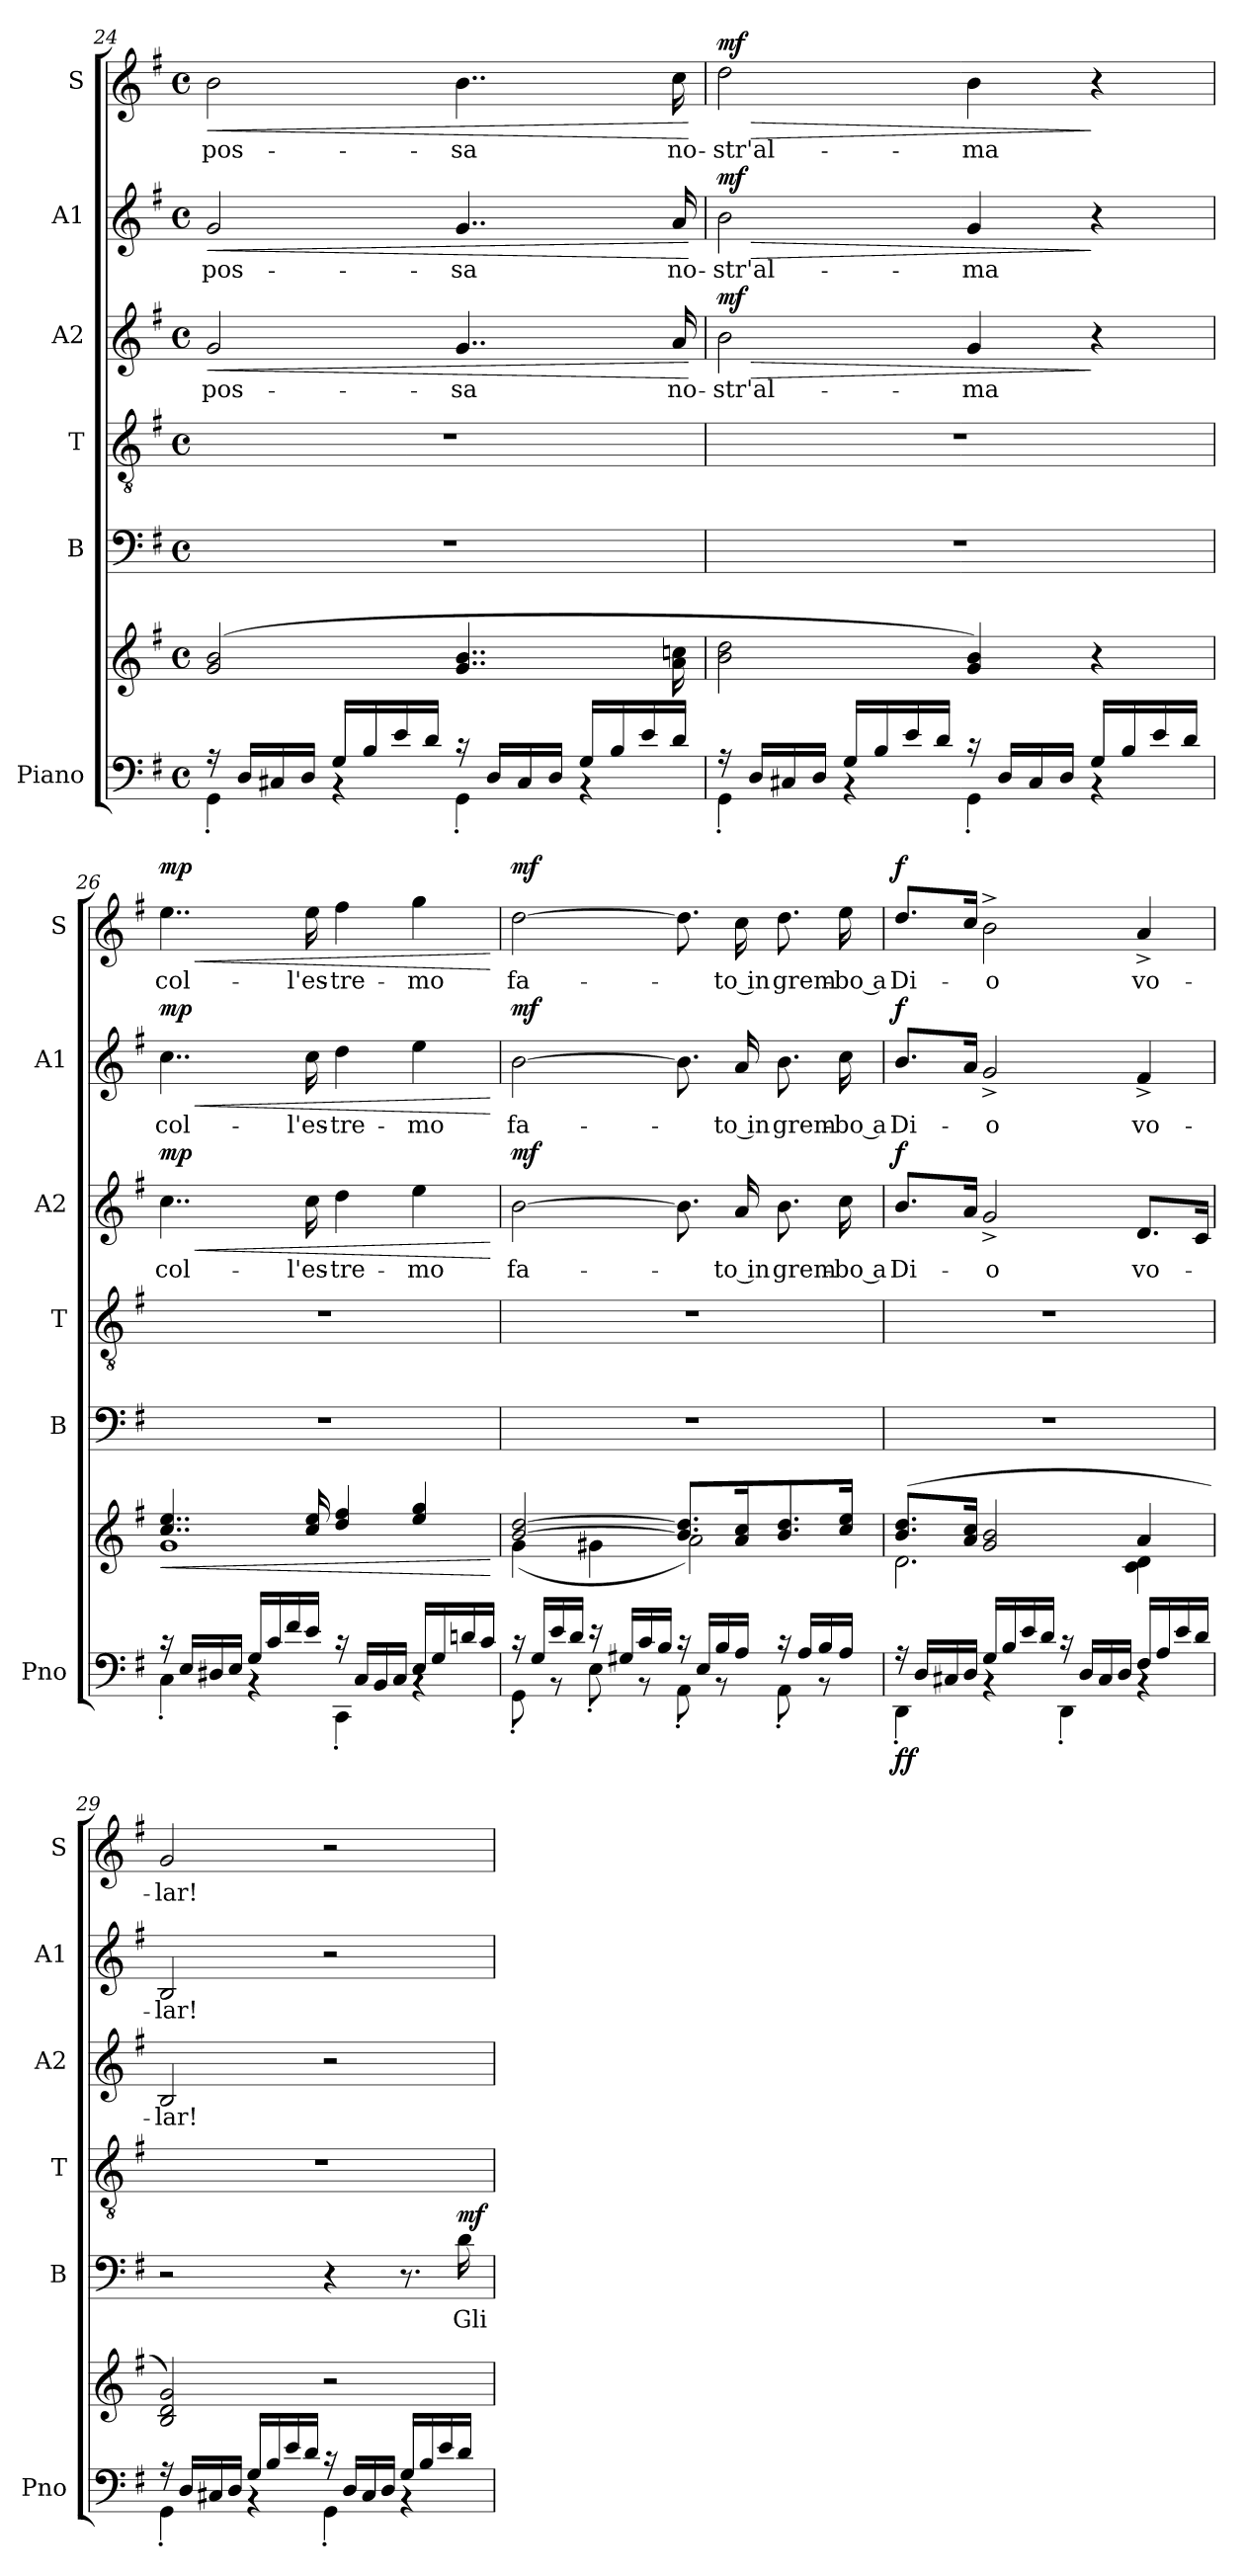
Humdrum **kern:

**kern	**kern	**dynam	**kern	**text	**dynam	**kern	**kern	**text	**dynam	**kern	**text	**dynam	**kern	**text	**dynam
*part6	*part6	*part6	*part5	*part5	*part5	*part4	*part3	*part3	*part3	*part2	*part2	*part2	*part1	*part1	*part1
*staff7	*staff6	*staff6/7	*staff5	*staff5	*staff5	*staff4	*staff3	*staff3	*staff3	*staff2	*staff2	*staff2	*staff1	*staff1	*staff1
*I"Piano	*	*	*I"B	*	*	*I"T	*I"A2	*	*	*I"A1	*	*	*I"S	*	*
*I'Pno	*	*	*I'B	*	*	*I'T	*I'A2	*	*	*I'A1	*	*	*I'S	*	*
*clefF4	*clefG2	*	*clefF4	*	*	*clefGv2	*clefG2	*	*	*clefG2	*	*	*clefG2	*	*
*k[f#]	*k[f#]	*	*k[f#]	*	*	*k[f#]	*k[f#]	*	*	*k[f#]	*	*	*k[f#]	*	*
*M4/4	*M4/4	*	*M4/4	*	*	*M4/4	*M4/4	*	*	*M4/4	*	*	*M4/4	*	*
*met(c)	*met(c)	*	*met(c)	*	*	*met(c)	*met(c)	*	*	*met(c)	*	*	*met(c)	*	*
=24	=24	=24	=24	=24	=24	=24	=24	=24	=24	=24	=24	=24	=24	=24	=24
*^	*	*	*	*	*	*	*	*	*	*	*	*	*	*	*
!	!	!	!	!	!	!	!	!	!	!LO:HP:b	!	!	!LO:HP:b	!	!	!LO:HP:b
16r	4GG'\	(2g/ 2b/	.	1r	.	.	1r	2g/	pos-	<	2g/	pos-	<	2b\	pos-	<
16D/LL	.	.	.	.	.	.	.	.	.	.	.	.	.	.	.	.
16C#X/	.	.	.	.	.	.	.	.	.	.	.	.	.	.	.	.
16D/JJ	.	.	.	.	.	.	.	.	.	.	.	.	.	.	.	.
16G/LL	4rBB	.	.	.	.	.	.	.	.	.	.	.	.	.	.	.
16B/	.	.	.	.	.	.	.	.	.	.	.	.	.	.	.	.
16e/	.	.	.	.	.	.	.	.	.	.	.	.	.	.	.	.
16d/JJ	.	.	.	.	.	.	.	.	.	.	.	.	.	.	.	.
16r	4GG'\	4..g/ 4..b/	.	.	.	.	.	4..g/	-sa	.	4..g/	-sa	.	4..b\	-sa	.
16D/LL	.	.	.	.	.	.	.	.	.	.	.	.	.	.	.	.
16C#/	.	.	.	.	.	.	.	.	.	.	.	.	.	.	.	.
16D/JJ	.	.	.	.	.	.	.	.	.	.	.	.	.	.	.	.
16G/LL	4rBB	.	.	.	.	.	.	.	.	.	.	.	.	.	.	.
16B/	.	.	.	.	.	.	.	.	.	.	.	.	.	.	.	.
16e/	.	.	.	.	.	.	.	.	.	.	.	.	.	.	.	.
16d/JJ	.	16a\ 16ccn\	.	.	.	.	.	16a/	no-	.	16a/	no-	.	16cc\	no-	.
*v	*v	*	*	*	*	*	*	*	*	*	*	*	*	*	*	*
.	.	.	.	.	.	.	.	.	[	.	.	[	.	.	[
!!LO:LB:g=z
=25	=25	=25	=25	=25	=25	=25	=25	=25	=25	=25	=25	=25	=25	=25	=25
*^	*	*	*	*	*	*	*	*	*	*	*	*	*	*	*
!	!	!	!	!	!	!	!	!	!	!LO:HP:b	!	!	!LO:HP:b	!	!	!LO:HP:b
!	!	!	!	!	!	!	!	!	!	!LO:DY:n=1:a	!	!	!LO:DY:n=1:a	!	!	!LO:DY:n=1:a
16r	4GG'\	2b\ 2dd\	.	1r	.	.	1r	2b\	-str'al-	> mf	2b\	-str'al-	> mf	2dd\	-str'al-	> mf
16D/LL	.	.	.	.	.	.	.	.	.	.	.	.	.	.	.	.
16C#X/	.	.	.	.	.	.	.	.	.	.	.	.	.	.	.	.
16D/JJ	.	.	.	.	.	.	.	.	.	.	.	.	.	.	.	.
16G/LL	4rBB	.	.	.	.	.	.	.	.	.	.	.	.	.	.	.
16B/	.	.	.	.	.	.	.	.	.	.	.	.	.	.	.	.
16e/	.	.	.	.	.	.	.	.	.	.	.	.	.	.	.	.
16d/JJ	.	.	.	.	.	.	.	.	.	.	.	.	.	.	.	.
16r	4GG'\	4g/ 4b/)	.	.	.	.	.	4g/	-ma	.	4g/	-ma	.	4b\	-ma	.
16D/LL	.	.	.	.	.	.	.	.	.	.	.	.	.	.	.	.
16C#/	.	.	.	.	.	.	.	.	.	.	.	.	.	.	.	.
16D/JJ	.	.	.	.	.	.	.	.	.	.	.	.	.	.	.	.
16G/LL	4rBB	4r	.	.	.	.	.	4r	.	]	4r	.	]	4r	.	]
16B/	.	.	.	.	.	.	.	.	.	.	.	.	.	.	.	.
16e/	.	.	.	.	.	.	.	.	.	.	.	.	.	.	.	.
16d/JJ	.	.	.	.	.	.	.	.	.	.	.	.	.	.	.	.
=26	=26	=26	=26	=26	=26	=26	=26	=26	=26	=26	=26	=26	=26	=26	=26	=26
!	!	!	!LO:HP:b	!	!	!	!	!	!	!LO:HP:b	!	!	!LO:HP:b	!	!	!LO:HP:b
*	*	*^	*	*	*	*	*	*	*	*	*	*	*	*	*	*
!	!	!	!	!	!	!	!	!	!	!	!LO:DY:n=1:a	!	!	!LO:DY:n=1:a	!	!	!LO:DY:n=1:a
16r	4C'\	4..cc/ 4..ee/	1g	<	1r	.	.	1r	4..cc\	col-	< mp	4..cc\	col-	< mp	4..ee\	col-	< mp
16E/LL	.	.	.	.	.	.	.	.	.	.	.	.	.	.	.	.	.
16D#X/	.	.	.	.	.	.	.	.	.	.	.	.	.	.	.	.	.
16E/JJ	.	.	.	.	.	.	.	.	.	.	.	.	.	.	.	.	.
16G/LL	4rBB	.	.	.	.	.	.	.	.	.	.	.	.	.	.	.	.
16c/	.	.	.	.	.	.	.	.	.	.	.	.	.	.	.	.	.
16f#/	.	.	.	.	.	.	.	.	.	.	.	.	.	.	.	.	.
16e/JJ	.	16cc/ 16ee/	.	.	.	.	.	.	16cc\	-l'es-	.	16cc\	-l'es-	.	16ee\	-l'es-	.
16r	4CC'\	4dd/ 4ff#/	.	.	.	.	.	.	4dd\	-tre-	.	4dd\	-tre-	.	4ff#\	-tre-	.
16C/LL	.	.	.	.	.	.	.	.	.	.	.	.	.	.	.	.	.
16BB/	.	.	.	.	.	.	.	.	.	.	.	.	.	.	.	.	.
16C/JJ	.	.	.	.	.	.	.	.	.	.	.	.	.	.	.	.	.
16E/LL	4rBB	4ee/ 4gg/	.	.	.	.	.	.	4ee\	-mo	.	4ee\	-mo	.	4gg\	-mo	.
16G/	.	.	.	.	.	.	.	.	.	.	.	.	.	.	.	.	.
16dn/	.	.	.	.	.	.	.	.	.	.	.	.	.	.	.	.	.
16c/JJ	.	.	.	.	.	.	.	.	.	.	.	.	.	.	.	.	.
*v	*v	*	*	*	*	*	*	*	*	*	*	*	*	*	*	*	*
*	*v	*v	*	*	*	*	*	*	*	*	*	*	*	*	*	*
.	.	[	.	.	.	.	.	.	[	.	.	[	.	.	[
!!LO:PB:g=z
=27	=27	=27	=27	=27	=27	=27	=27	=27	=27	=27	=27	=27	=27	=27	=27
*^	*^	*	*	*	*	*	*	*	*	*	*	*	*	*	*
!	!	!	!	!LO:DY:b=2	!	!	!	!	!	!	!	!	!	!	!	!	!
!	!	!	!	!LO:DY:n=1:b	!	!	!	!	!	!	!LO:DY:a	!	!	!LO:DY:a	!	!	!LO:DY:a
16r	8GG'\	[2b/ [2dd/	(4g\	mf mf	1r	.	.	1r	[2b\	fa-	mf	[2b\	fa-	mf	[2dd\	fa-	mf
16G/LL	.	.	.	.	.	.	.	.	.	.	.	.	.	.	.	.	.
16e/	8rBB	.	.	.	.	.	.	.	.	.	.	.	.	.	.	.	.
16d/JJ	.	.	.	.	.	.	.	.	.	.	.	.	.	.	.	.	.
16r	8E'\	.	4g#X\	.	.	.	.	.	.	.	.	.	.	.	.	.	.
16G#X/LL	.	.	.	.	.	.	.	.	.	.	.	.	.	.	.	.	.
16c/	8rBB	.	.	.	.	.	.	.	.	.	.	.	.	.	.	.	.
16B/JJ	.	.	.	.	.	.	.	.	.	.	.	.	.	.	.	.	.
16r	8AA'\	8.b/] 8.dd/]L	2a\)	.	.	.	.	.	8.b\]	.	.	8.b\]	.	.	8.dd\]	.	.
16E/LL	.	.	.	.	.	.	.	.	.	.	.	.	.	.	.	.	.
16B/	8rBB	.	.	.	.	.	.	.	.	.	.	.	.	.	.	.	.
16A/JJ	.	16a/ 16cc/K	.	.	.	.	.	.	16a/	-to in	.	16a/	-to in	.	16cc\	-to in	.
16r	8AA'\	8.b/ 8.dd/	.	.	.	.	.	.	8.b\	grem-	.	8.b\	grem-	.	8.dd\	grem-	.
16A/LL	.	.	.	.	.	.	.	.	.	.	.	.	.	.	.	.	.
16B/	8rBB	.	.	.	.	.	.	.	.	.	.	.	.	.	.	.	.
16A/JJ	.	16cc/ 16ee/Jk	.	.	.	.	.	.	16cc\	-bo a	.	16cc\	-bo a	.	16ee\	-bo a	.
=28	=28	=28	=28	=28	=28	=28	=28	=28	=28	=28	=28	=28	=28	=28	=28	=28	=28
!	!	!	!	!LO:DY:b=2	!	!	!	!	!	!	!	!	!	!	!	!	!
!	!	!	!	!LO:DY:n=1:b	!	!	!	!	!	!	!LO:DY:a	!	!	!LO:DY:a	!	!	!LO:DY:a
16r	4DD'\	(8.b/ 8.dd/L	2.d\	f f	1r	.	.	1r	8.b/L	Di-	f	8.b/L	Di-	f	8.dd/L	Di-	f
16D/LL	.	.	.	.	.	.	.	.	.	.	.	.	.	.	.	.	.
16C#X/	.	.	.	.	.	.	.	.	.	.	.	.	.	.	.	.	.
16D/JJ	.	16a/ 16cc/Jk	.	.	.	.	.	.	16a/Jk	.	.	16a/Jk	.	.	16cc/Jk	.	.
16G/LL	4rBB	2g/ 2b/	.	.	.	.	.	.	2g^/	-o	.	2g^/	-o	.	2b^\	-o	.
16B/	.	.	.	.	.	.	.	.	.	.	.	.	.	.	.	.	.
16e/	.	.	.	.	.	.	.	.	.	.	.	.	.	.	.	.	.
16d/JJ	.	.	.	.	.	.	.	.	.	.	.	.	.	.	.	.	.
16r	4DD'\	.	.	.	.	.	.	.	.	.	.	.	.	.	.	.	.
16D/LL	.	.	.	.	.	.	.	.	.	.	.	.	.	.	.	.	.
16C#/	.	.	.	.	.	.	.	.	.	.	.	.	.	.	.	.	.
16D/JJ	.	.	.	.	.	.	.	.	.	.	.	.	.	.	.	.	.
16F#/LL	4rBB	4a/	4c\ 4d\	.	.	.	.	.	8.d/L	vo-	.	4f#^/	vo-	.	4a^/	vo-	.
16A/	.	.	.	.	.	.	.	.	.	.	.	.	.	.	.	.	.
16e/	.	.	.	.	.	.	.	.	.	.	.	.	.	.	.	.	.
16d/JJ	.	.	.	.	.	.	.	.	16c/Jk	.	.	.	.	.	.	.	.
*	*	*v	*v	*	*	*	*	*	*	*	*	*	*	*	*	*	*
!!LO:LB:g=z
=29	=29	=29	=29	=29	=29	=29	=29	=29	=29	=29	=29	=29	=29	=29	=29	=29
16r	4GG'\	2B/ 2d/ 2g/)	.	2r	.	.	1r	2B/	-lar!	.	2B/	-lar!	.	2g/	-lar!	.
16D/LL	.	.	.	.	.	.	.	.	.	.	.	.	.	.	.	.
16C#X/	.	.	.	.	.	.	.	.	.	.	.	.	.	.	.	.
16D/JJ	.	.	.	.	.	.	.	.	.	.	.	.	.	.	.	.
16G/LL	4rBB	.	.	.	.	.	.	.	.	.	.	.	.	.	.	.
16B/	.	.	.	.	.	.	.	.	.	.	.	.	.	.	.	.
16e/	.	.	.	.	.	.	.	.	.	.	.	.	.	.	.	.
16d/JJ	.	.	.	.	.	.	.	.	.	.	.	.	.	.	.	.
16r	4GG'\	2r	.	4r	.	.	.	2r	.	.	2r	.	.	2r	.	.
16D/LL	.	.	.	.	.	.	.	.	.	.	.	.	.	.	.	.
16C#/	.	.	.	.	.	.	.	.	.	.	.	.	.	.	.	.
16D/JJ	.	.	.	.	.	.	.	.	.	.	.	.	.	.	.	.
16G/LL	4rBB	.	.	8.r	.	.	.	.	.	.	.	.	.	.	.	.
16B/	.	.	.	.	.	.	.	.	.	.	.	.	.	.	.	.
16e/	.	.	.	.	.	.	.	.	.	.	.	.	.	.	.	.
!	!	!	!	!	!	!LO:DY:a	!	!	!	!	!	!	!	!	!	!
16d/JJ	.	.	.	16d\	Gli	mf	.	.	.	.	.	.	.	.	.	.
*v	*v	*	*	*	*	*	*	*	*	*	*	*	*	*	*	*
=	=	=	=	=	=	=	=	=	=	=	=	=	=	=	=
*-	*-	*-	*-	*-	*-	*-	*-	*-	*-	*-	*-	*-	*-	*-	*-
